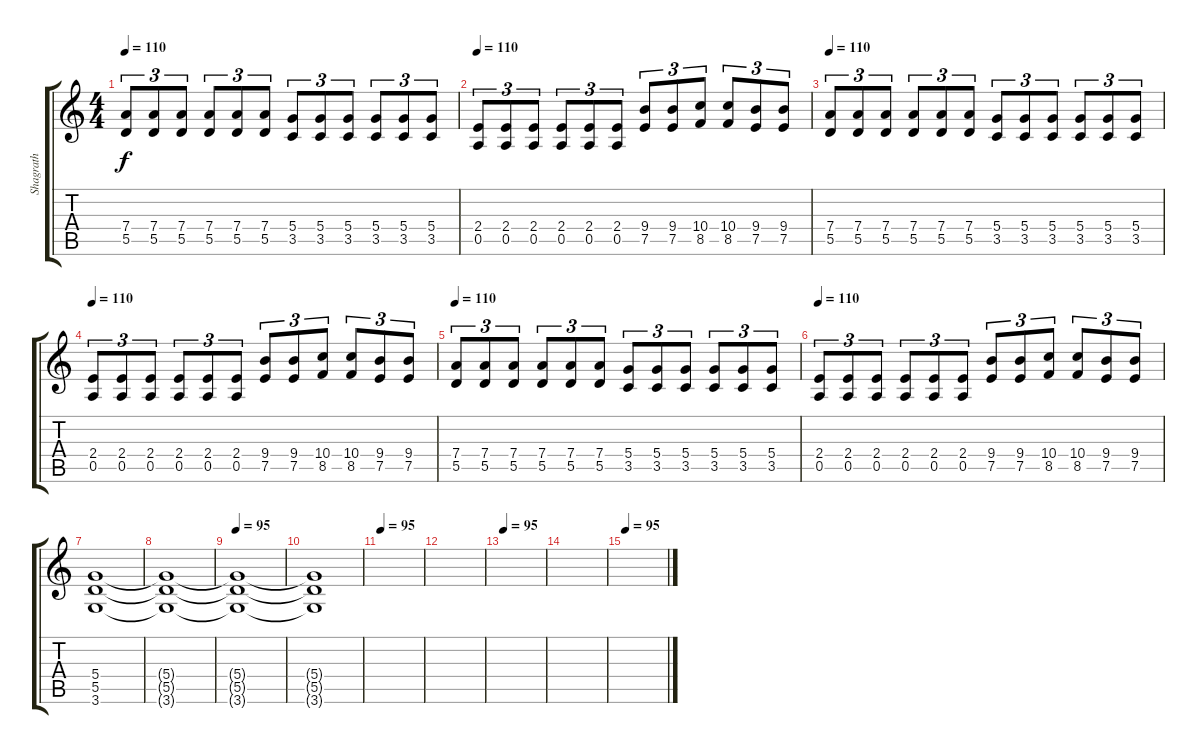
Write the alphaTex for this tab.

\track ("Shagrath" "Shagrath") {instrument acousticguitarnylon}
\staff {score tabs}
\tuning (E4 B3 G3 D3 A2 E2) {hide}
\ts (4 4)
\tempo 125
\tempo 110
\clef g2
\ks c
(7.4 5.5).8{tu (3 2) dy f} (7.4 5.5).8{tu (3 2)} (7.4 5.5).8{tu (3 2)} (7.4 5.5).8{tu (3 2)} (7.4 5.5).8{tu (3 2)} (7.4 5.5).8{tu (3 2)} (5.4 3.5).8{tu (3 2)} (5.4 3.5).8{tu (3 2)} (5.4 3.5).8{tu (3 2)} (5.4 3.5).8{tu (3 2)} (5.4 3.5).8{tu (3 2)} (5.4 3.5).8{tu (3 2)} |
\tempo 110
(2.4 0.5).8{tu (3 2)} (2.4 0.5).8{tu (3 2)} (2.4 0.5).8{tu (3 2)} (2.4 0.5).8{tu (3 2)} (2.4 0.5).8{tu (3 2)} (2.4 0.5).8{tu (3 2)} (9.4 7.5).8{tu (3 2)} (9.4 7.5).8{tu (3 2)} (10.4 8.5).8{tu (3 2)} (10.4 8.5).8{tu (3 2)} (9.4 7.5).8{tu (3 2)} (9.4 7.5).8{tu (3 2)} |
\tempo 125
\tempo 110
(7.4 5.5).8{tu (3 2)} (7.4 5.5).8{tu (3 2)} (7.4 5.5).8{tu (3 2)} (7.4 5.5).8{tu (3 2)} (7.4 5.5).8{tu (3 2)} (7.4 5.5).8{tu (3 2)} (5.4 3.5).8{tu (3 2)} (5.4 3.5).8{tu (3 2)} (5.4 3.5).8{tu (3 2)} (5.4 3.5).8{tu (3 2)} (5.4 3.5).8{tu (3 2)} (5.4 3.5).8{tu (3 2)} |
\tempo 110
(2.4 0.5).8{tu (3 2)} (2.4 0.5).8{tu (3 2)} (2.4 0.5).8{tu (3 2)} (2.4 0.5).8{tu (3 2)} (2.4 0.5).8{tu (3 2)} (2.4 0.5).8{tu (3 2)} (9.4 7.5).8{tu (3 2)} (9.4 7.5).8{tu (3 2)} (10.4 8.5).8{tu (3 2)} (10.4 8.5).8{tu (3 2)} (9.4 7.5).8{tu (3 2)} (9.4 7.5).8{tu (3 2)} |
\tempo 125
\tempo 110
(7.4 5.5).8{tu (3 2)} (7.4 5.5).8{tu (3 2)} (7.4 5.5).8{tu (3 2)} (7.4 5.5).8{tu (3 2)} (7.4 5.5).8{tu (3 2)} (7.4 5.5).8{tu (3 2)} (5.4 3.5).8{tu (3 2)} (5.4 3.5).8{tu (3 2)} (5.4 3.5).8{tu (3 2)} (5.4 3.5).8{tu (3 2)} (5.4 3.5).8{tu (3 2)} (5.4 3.5).8{tu (3 2)} |
\tempo 110
(2.4 0.5).8{tu (3 2)} (2.4 0.5).8{tu (3 2)} (2.4 0.5).8{tu (3 2)} (2.4 0.5).8{tu (3 2)} (2.4 0.5).8{tu (3 2)} (2.4 0.5).8{tu (3 2)} (9.4 7.5).8{tu (3 2)} (9.4 7.5).8{tu (3 2)} (10.4 8.5).8{tu (3 2)} (10.4 8.5).8{tu (3 2)} (9.4 7.5).8{tu (3 2)} (9.4 7.5).8{tu (3 2)} |
(5.4 5.5 3.6).1 |
(5.4{t} 5.5{t} 3.6{t}).1 |
\tempo 95
(5.4{t} 5.5{t} 3.6{t}).1 |
(5.4{t} 5.5{t} 3.6{t}).1 |
\tempo 95
|
|
\tempo 95
|
|
\tempo 95
